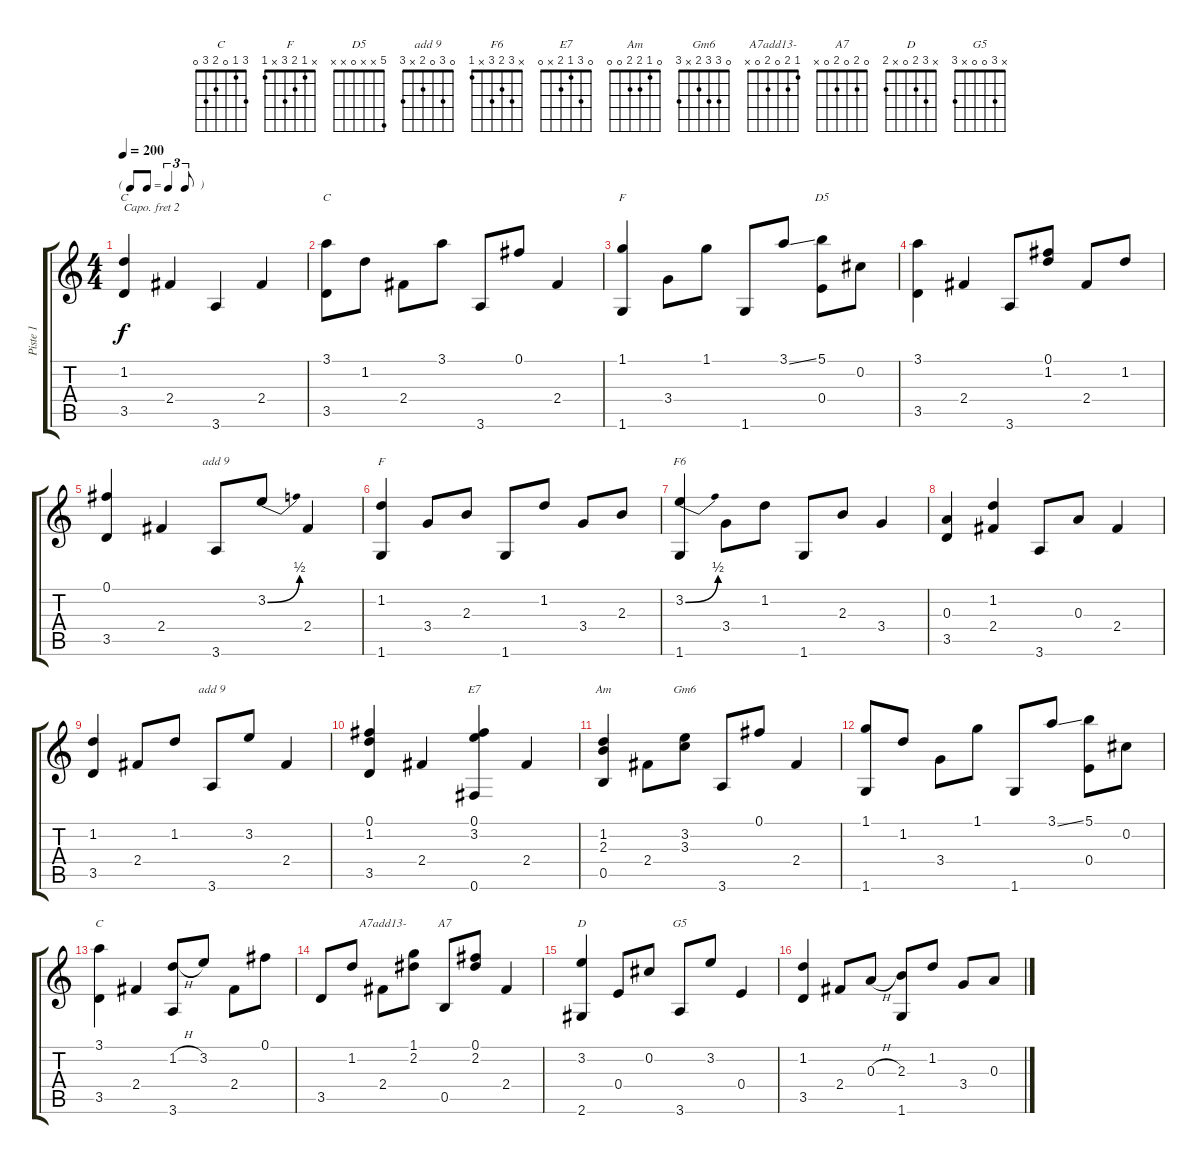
\track ("Piste 1" "Piste 1") {instrument acousticguitarnylon}
\staff {score tabs}
\capo 2
\tuning (E4 B3 G3 D3 A2 E2) {hide}
\chord ("C" 0 1 0 2 3 0)
\chord ("C" 3 1 0 2 3 x)
\chord ("F" 1 1 x 3 x 1) {barre 1}
\chord ("D5" 5 x x 0 x x)
\chord ("add 9" 0 4 0 2 x 3)
\chord ("F" x 1 2 3 x 1)
\chord ("F6" x 3 2 3 x 1)
\chord ("add 9" 0 3 0 2 x 3)
\chord ("E7" 0 3 1 2 x 0)
\chord ("Am" 0 1 2 2 0 0)
\chord ("Gm6" 0 3 3 2 x 3)
\chord ("C" 3 1 0 2 3 0)
\chord ("A7add13-" 1 2 0 2 0 x)
\chord ("A7" 0 2 0 2 0 x)
\chord ("D" x 3 2 0 x 2)
\chord ("G5" x 3 0 0 x 3)
\ts (4 4)
\tf triplet8th
\tempo 200
\clef g2
\ks c
(1.2 3.5).4{ch "C" dy f} 2.4.4 3.6.4 2.4.4 |
(3.1 3.5).8{ch "C"} 1.2.8 2.4.8 3.1.8 3.6.8 0.1.8 2.4.4 |
(1.1 1.6).4{ch "F"} 3.4.8 1.1.8 1.6.8 3.1{ss}.8 (5.1 0.4).8{ch "D5"} 0.2.8 |
(3.1 3.5).4 2.4.4 3.6.8 (0.1 1.2).8 2.4.8 1.2.8 |
(0.1 3.5).4 2.4.4 3.6.8{ch "add 9"} 3.2{be (bend 0 0 60 2)}.8 2.4.4 |
(1.2 1.6).4{ch "F"} 3.4.8 2.3.8 1.6.8 1.2.8 3.4.8 2.3.8 |
(3.2{be (bend 0 0 60 2)} 1.6).4{ch "F6"} 3.4.8 1.2.8 1.6.8 2.3.8 3.4.4 |
(0.3 3.5).4 (1.2 2.4).4 3.6.8 0.3.8 2.4.4 |
(1.2 3.5).4 2.4.8 1.2.8 3.6.8{ch "add 9"} 3.2.8 2.4.4 |
(0.1 1.2 3.5).4 2.4.4 (0.1 3.2 0.6).4{ch "E7"} 2.4.4 |
(1.2 2.3 0.5).4{ch "Am"} 2.4.8 (3.2 3.3).8{ch "Gm6"} 3.6.8 0.1.8 2.4.4 |
(1.1 1.6).8 1.2.8 3.4.8 1.1.8 1.6.8 3.1{ss}.8 (5.1 0.4).8 0.2.8 |
(3.1 3.5).4{ch "C"} 2.4.4 (1.2{h} 3.6).8 3.2.8 2.4.8 0.1.8 |
3.5.8 1.2.8 2.4.8{ch "A7add13-"} (1.1 2.2).8 0.5.8{ch "A7"} (0.1 2.2).8 2.4.4 |
(3.2 2.6).4{ch "D"} 0.4.8 0.2.8 3.6.8{ch "G5"} 3.2.8 0.4.4 |
(1.2 3.5).4 2.4.8 0.3{h}.8 (2.3 1.6).8 1.2.8 3.4.8 0.3.8
